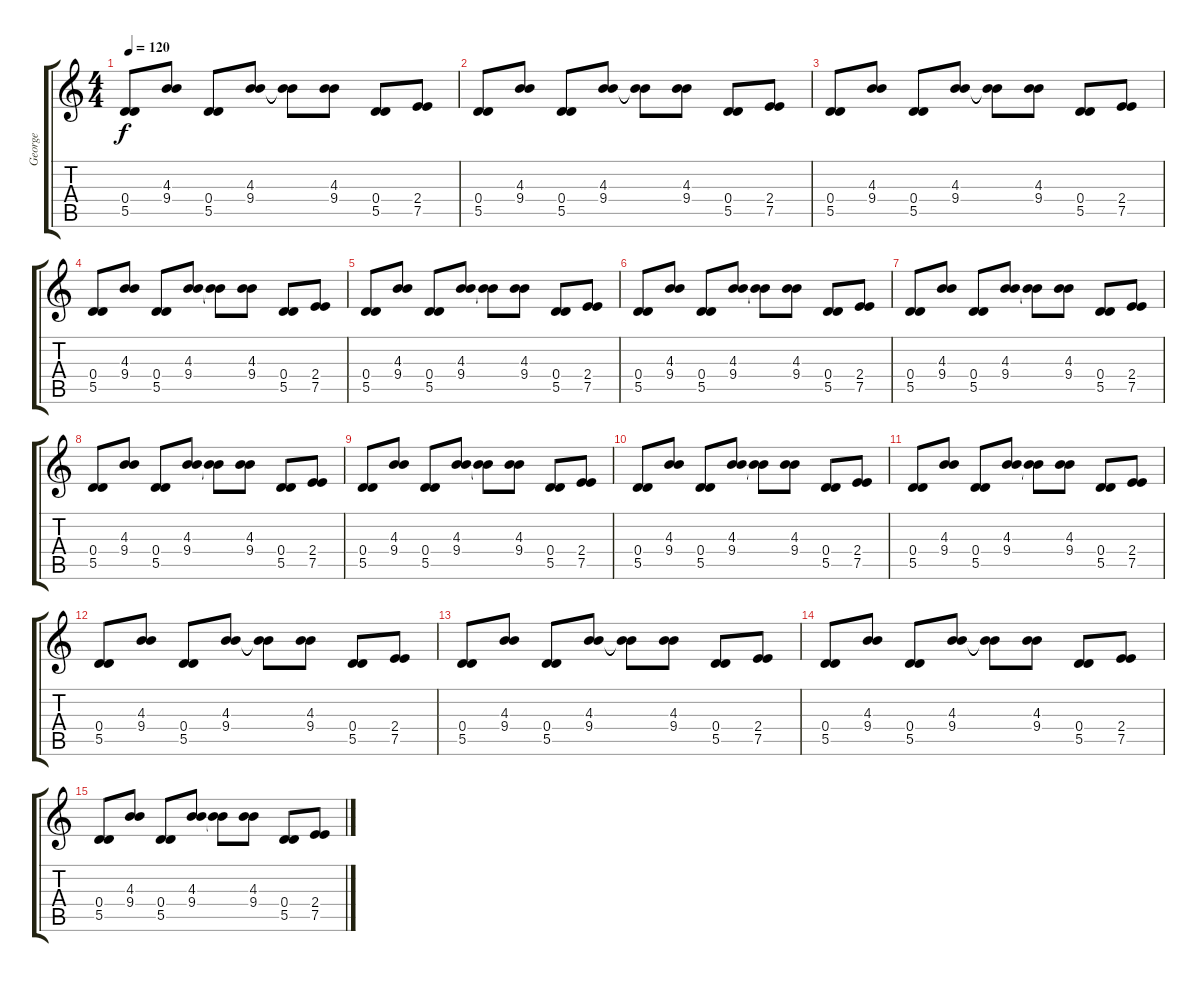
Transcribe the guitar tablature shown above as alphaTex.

\track ("George" "George") {instrument acousticguitarsteel}
\staff {score tabs}
\tuning (E4 B3 G3 D3 A2 E2) {hide}
\ts (4 4)
\tempo 120
\clef g2
\ks c
(0.4 5.5).8{dy f} (4.3 9.4).8 (0.4 5.5).8 (4.3 9.4).8 (4.3{t} 9.4{t}).8 (4.3 9.4).8 (0.4 5.5).8 (2.4 7.5).8 |
(0.4 5.5).8 (4.3 9.4).8 (0.4 5.5).8 (4.3 9.4).8 (4.3{t} 9.4{t}).8 (4.3 9.4).8 (0.4 5.5).8 (2.4 7.5).8 |
(0.4 5.5).8 (4.3 9.4).8 (0.4 5.5).8 (4.3 9.4).8 (4.3{t} 9.4{t}).8 (4.3 9.4).8 (0.4 5.5).8 (2.4 7.5).8 |
(0.4 5.5).8{volume 13} (4.3 9.4).8 (0.4 5.5).8 (4.3 9.4).8 (4.3{t} 9.4{t}).8 (4.3 9.4).8 (0.4 5.5).8 (2.4 7.5).8 |
(0.4 5.5).8{volume 12} (4.3 9.4).8 (0.4 5.5).8 (4.3 9.4).8 (4.3{t} 9.4{t}).8 (4.3 9.4).8 (0.4 5.5).8 (2.4 7.5).8 |
(0.4 5.5).8{volume 11} (4.3 9.4).8 (0.4 5.5).8 (4.3 9.4).8 (4.3{t} 9.4{t}).8 (4.3 9.4).8 (0.4 5.5).8 (2.4 7.5).8 |
(0.4 5.5).8{volume 10} (4.3 9.4).8 (0.4 5.5).8 (4.3 9.4).8 (4.3{t} 9.4{t}).8 (4.3 9.4).8 (0.4 5.5).8 (2.4 7.5).8 |
(0.4 5.5).8{volume 9} (4.3 9.4).8 (0.4 5.5).8 (4.3 9.4).8 (4.3{t} 9.4{t}).8 (4.3 9.4).8 (0.4 5.5).8 (2.4 7.5).8 |
(0.4 5.5).8{volume 8} (4.3 9.4).8 (0.4 5.5).8 (4.3 9.4).8 (4.3{t} 9.4{t}).8 (4.3 9.4).8 (0.4 5.5).8 (2.4 7.5).8 |
(0.4 5.5).8{volume 7} (4.3 9.4).8 (0.4 5.5).8 (4.3 9.4).8 (4.3{t} 9.4{t}).8 (4.3 9.4).8 (0.4 5.5).8 (2.4 7.5).8 |
(0.4 5.5).8{volume 6} (4.3 9.4).8 (0.4 5.5).8 (4.3 9.4).8 (4.3{t} 9.4{t}).8 (4.3 9.4).8 (0.4 5.5).8 (2.4 7.5).8 |
(0.4 5.5).8{volume 5} (4.3 9.4).8 (0.4 5.5).8 (4.3 9.4).8 (4.3{t} 9.4{t}).8 (4.3 9.4).8 (0.4 5.5).8 (2.4 7.5).8 |
(0.4 5.5).8{volume 4} (4.3 9.4).8 (0.4 5.5).8 (4.3 9.4).8 (4.3{t} 9.4{t}).8 (4.3 9.4).8 (0.4 5.5).8 (2.4 7.5).8 |
(0.4 5.5).8{volume 3} (4.3 9.4).8 (0.4 5.5).8 (4.3 9.4).8 (4.3{t} 9.4{t}).8 (4.3 9.4).8 (0.4 5.5).8 (2.4 7.5).8 |
(0.4 5.5).8{volume 2} (4.3 9.4).8 (0.4 5.5).8 (4.3 9.4).8 (4.3{t} 9.4{t}).8 (4.3 9.4).8 (0.4 5.5).8 (2.4 7.5).8
